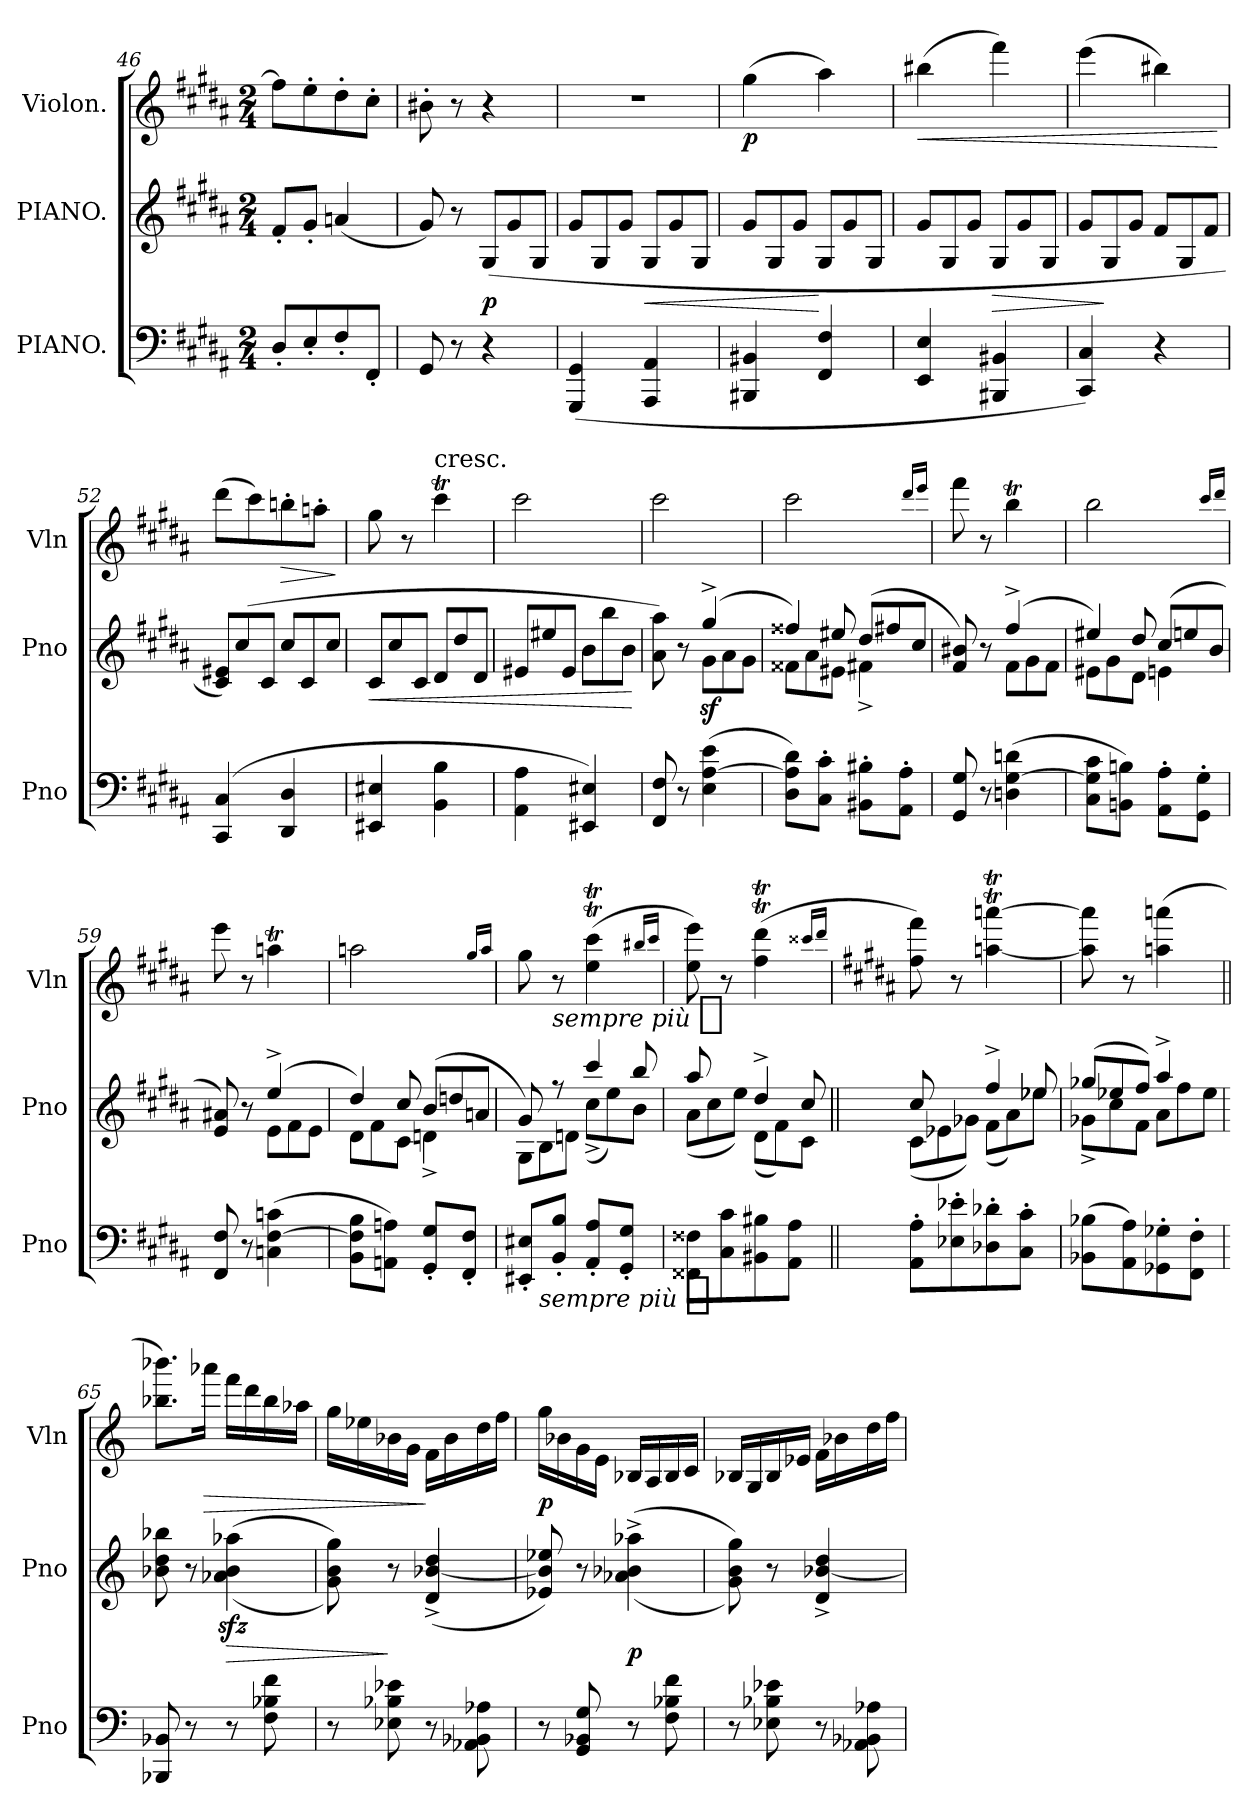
**kern	**dynam	**kern	**dynam	**kern	**dynam
*part3	*part3	*part2	*part2	*part1	*part1
*staff3	*staff3	*staff2	*staff2	*staff1	*staff1
*I"PIANO.	*	*I"PIANO.	*	*I"Violon.	*
*I'Pno	*	*I'Pno	*	*I'Vln	*
*clefF4	*	*clefG2	*	*clefG2	*
*k[f#c#g#d#a#]	*	*k[f#c#g#d#a#]	*	*k[f#c#g#d#a#]	*
*B:	*	*B:	*	*B:	*
*M2/4	*	*M2/4	*	*M2/4	*
=46	=46	=46	=46	=46	=46
8D#'/L	.	8f#'/L	.	8ff#\L]	.
8E'/	.	8g#'/J	.	8ee'\	.
8F#'/	.	(4an/	.	8dd#'\	.
8FF#'/J	.	.	.	8cc#'\J	.
=47	=47	=47	=47	=47	=47
8GG#/	.	8g#/)	.	8b#X'\	.
8r	.	8r	.	8r	.
*	*	*Xtuplet	*	*	*
4r	.	(>12G#/L	p	4r	.
.	.	12g#/	.	.	.
.	.	12G#/J	.	.	.
=48	=48	=48	=48	=48	=48
(4GGG#/ 4GG#/	.	12g#/L	.	2r	.
.	.	12G#/	.	.	.
.	.	12g#/J	.	.	.
!	!	!	!LO:HP:b	!	!
4AAA#/ 4AA#/	.	12G#/L	<	.	.
.	.	12g#/	.	.	.
.	.	12G#/J	.	.	.
=49	=49	=49	=49	=49	=49
4BBB#X/ 4BB#X/	.	12g#/L	.	(4gg#\	p
.	.	12G#/	.	.	.
.	.	12g#/J	.	.	.
4FF#/ 4F#/	.	12G#/L	[	4aa#\)	.
.	.	12g#/	.	.	.
.	.	12G#/J	.	.	.
=50	=50	=50	=50	=50	=50
!	!	!	!	!	!LO:HP:b
4EE/ 4E/	.	12g#/L	.	(4bb#X\	<
.	.	12G#/	.	.	.
.	.	12g#/J	.	.	.
!	!	!	!LO:HP:b	!	!
4BBB#X/ 4BB#X/	.	12G#/L	>	4fff#\)	.
.	.	12g#/	.	.	.
.	.	12G#/J	.	.	.
=51	=51	=51	=51	=51	=51
4CC#/ 4C#/)	.	12g#/L	.	(4eee\	.
.	.	12G#/	]	.	.
.	.	12g#/J	.	.	.
4r	.	12f#/L	.	4bb#X\)	.
.	.	12G#/	.	.	.
.	.	12f#/J	.	.	.
.	.	.	.	.	[
=52	=52	=52	=52	=52	=52
(4CC#/ 4C#/	.	12c#/ 12e#X/L)	.	(8ddd#\L	.
.	.	(12cc#/	.	.	.
.	.	.	.	8ccc#\)	.
.	.	12c#/J	.	.	.
!	!	!	!	!	!LO:HP:b
4DD#/ 4D#/	.	12cc#/L	.	8bbn'\	>
.	.	12c#/	.	.	.
.	.	.	.	8aan'\J	.
.	.	12cc#/J	.	.	.
.	.	.	.	.	]
=53	=53	=53	=53	=53	=53
!	!	!	!LO:HP:b	!	!
4EE#X/ 4E#X/	.	12c#/L	<	8gg#\	.
.	.	12cc#/	.	.	.
.	.	.	.	8r	.
.	.	12c#/J	.	.	.
!	!	!	!	!LO:TX:t=cresc.	!
4BB\ 4B\	.	12d#/L	.	4ccc#T\	.
.	.	12dd#/	.	.	.
.	.	12d#/J	.	.	.
=54	=54	=54	=54	=54	=54
4AA#\ 4A#\	.	12e#X/L	.	2ccc#\	.
.	.	12ee#X/	.	.	.
.	.	12e#/J	.	.	.
4EE#X/ 4E#X/)	.	12b\L	.	.	.
.	.	12bb\	.	.	.
.	.	12b\J	.	.	.
.	.	.	[	.	.
=55	=55	=55	=55	=55	=55
*	*	*^	*	*	*
8FF#/ 8F#/	.	8a#\ 8aa#\)	4ryy	.	2ccc#\	.
8r	.	8r	.	.	.	.
(4E\ [4A#\ 4e\	.	(4gg#^/	12g#z\L	.	.	.
.	.	.	12a#\	.	.	.
.	.	.	12g#\J	.	.	.
=56	=56	=56	=56	=56	=56	=56
8D#\ 8A#]\ 8d#\L)	.	6ff##X/)	12f##X\L	.	2ccc#\	.
.	.	.	12a#\	.	.	.
8C#'\ 8c#'\J	.	.	.	.	.	.
.	.	12ee#X/	12e#X\J	.	.	.
8BB#X'\ 8B#X'\L	.	(12dd#/L	4f#X^\	.	.	.
.	.	12ff#X/	.	.	.	.
8AA#'\ 8A#'\J	.	.	.	.	.	.
.	.	12cc#/J	.	.	.	.
.	.	.	.	.	16qqddd#/LL	.
.	.	.	.	.	16qqeee/JJ	.
=57	=57	=57	=57	=57	=57	=57
8GG#/ 8G#/	.	8f#/ 8b#X/)	4ryy	.	8fff#TTT\	.
8r	.	8r	.	.	8r	.
(4Dn\ [4G#\ 4dn\	.	(4ff#^/	12f#\L	.	4bbT\	.
.	.	.	12g#\	.	.	.
.	.	.	12f#\J	.	.	.
=58	=58	=58	=58	=58	=58	=58
8C#\ 8G#]\ 8c#\L	.	6ee#X/)	12e#X\L	.	2bb\	.
.	.	.	12g#\	.	.	.
8BBn\ 8Bn\J)	.	.	.	.	.	.
.	.	12dd#/	12d#\J	.	.	.
8AA#'\ 8A#'\L	.	(12cc#/L	4en\	.	.	.
.	.	12een/	.	.	.	.
8GG#'\ 8G#'\J	.	.	.	.	.	.
.	.	12b/J	.	.	.	.
.	.	.	.	.	16qqccc#/LL	.
.	.	.	.	.	16qqddd#/JJ	.
=59	=59	=59	=59	=59	=59	=59
8FF#/ 8F#/	.	8e/ 8a#X/)	4ryy	.	8eeeTTT\	.
8r	.	8r	.	.	8r	.
(4Cn\ [4F#\ 4cn\	.	(4ee^/	12e\L	.	4aanT\	.
.	.	.	12f#\	.	.	.
.	.	.	12e\J	.	.	.
=60	=60	=60	=60	=60	=60	=60
8BB\ 8F#]\ 8B\L	.	6dd#/)	12d#\L	.	2aan\	.
.	.	.	12f#\	.	.	.
8AAn\ 8An\J)	.	.	.	.	.	.
.	.	12cc#/	12c#\J	.	.	.
8GG#'/ 8G#'/L	.	(12b/L	4dn^\	.	.	.
.	.	12ddn/	.	.	.	.
8FF#'/ 8F#'/J	.	.	.	.	.	.
.	.	12an/J	.	.	.	.
.	.	.	.	.	16qqgg#/LL	.
.	.	.	.	.	16qqaa/JJ	.
=61	=61	=61	=61	=61	=61	=61
*^	*	*	*	*	*	*
8EE#X'/ 8E#X'/L	12ryy	.	8g#/)	12G#\L	.	8gg#TTT\	.
!	!	!LO:DY:b:t=sempre più %s	!	!	!	!	!
.	3ryy	f	.	12B\	.	.	.
!	!	!	!	!	!	!	!LO:DY:b:t=sempre più %s
8BB'/ 8B'/J	.	.	8r	.	.	8r	f
.	.	.	.	12dn\J	.	.	.
8AA#'/ 8A#'/L	.	.	6ccc#/	(12cc#^\L	.	(4eeT\ 4ccc#T\	.
.	.	.	.	12ee\)	.	.	.
8GG#'/ 8G#'/J	.	.	.	.	.	.	.
.	12ryy	.	12bb/	12b\J	.	.	.
.	.	.	.	.	.	16qqbb#X/LL	.
.	.	.	.	.	.	16qqccc#/JJ	.
*v	*v	*	*	*	*	*	*
=62	=62	=62	=62	=62	=62	=62
8FF##X\ 8F##X\L	.	8aa#/	(12a#\L	.	8ee\ 8eee\)	.
.	.	.	12cc#\	.	.	.
8C#\ 8c#\	.	8ryy	.	.	8r	.
.	.	.	12ee\J)	.	.	.
8BB#X\ 8B#X\	.	6dd#^/	(12d#\L	.	(4ff#T\ 4ddd#T\	.
.	.	.	12f#\)	.	.	.
8AA#\ 8A#\J	.	.	.	.	.	.
.	.	12cc#/	12c#\J	.	.	.
.	.	.	.	.	16qqccc##X/LL	.
.	.	.	.	.	16qqddd#/JJ	.
=63||	=63	=63||	=63||	=63	=63	=63
*k[]	*	*k[]	*	*	*	*
8AA'\ 8A'\L	.	8cc/	(12c\L	.	8ff#\ 8fff#\)	.
.	.	.	12e-X\	.	.	.
8E-X'\ 8e-X'\	.	8ryy	.	.	8r	.
.	.	.	12g-X\J)	.	.	.
8D-X'\ 8d-X'\	.	6ff^/	(12f\L	.	[4aanT\ [4aaanT\	.
.	.	.	12a\)	.	.	.
8C'\ 8c'\J	.	.	.	.	.	.
.	.	12ee-X/	12ee-X\J	.	.	.
=64	=64	=64	=64	=64	=64	=64
(8BB-X\ 8B-X\L	.	(12gg-X/L	12g-X^\L	.	8aan]TTT\ 8aaan]TTT\	.
.	.	12ee-X/	12cc\	.	.	.
8AA\ 8A\)	.	.	.	.	8r	.
.	.	12ff/J)	12f\J	.	.	.
8GG-X'\ 8G-X'\	.	4aa^/	12a\L	.	(4aa\ 4aaa\	.
.	.	.	12ff\	.	.	.
8FF'\ 8F'\J	.	.	.	.	.	.
.	.	.	12ee-\J	.	.	.
*	*	*v	*v	*	*	*
=65	=65||	=65	=65||	=65||	=65||
*	*	*	*	*k[]	*
8BBB-X/ 8BB-X/	.	8b-X\ 8dd\ 8bb-X\	.	8.bb-X\ 8.bbb-X\L)	.
8r	.	8r	.	.	.
!	!	!	!	!	!LO:HP:b
.	.	.	.	16aaa-X\Jk	>
!	!	!	!LO:HP:b	!	!
8r	.	(<(>4a-Xzz>\ 4b-zz>\ 4aa-Xzz>\	>	16fff\LL	.
.	.	.	.	16ddd\	.
8F\ 8B-X\ 8f\	.	.	.	16bb-\	.
.	.	.	.	16aa-X\JJ	.
=66	=66	=66	=66	=66	=66
8r	.	8g\ 8b\ 8gg\))	.	16gg\LL	.
.	.	.	.	16ee-X\	.
8E-X\ 8B-X\ 8e-X\	.	8r	]	16b-X\	.
.	.	.	.	16g\JJ	.
8r	.	(>4d^>/ [4b-X^>/ 4dd^>/	.	16f\LL	]
.	.	.	.	16b-\	.
8AA-X\ 8BB-X\ 8A-X\	.	.	.	16dd\	.
.	.	.	.	16ff\JJ	.
=67	=67	=67	=67	=67	=67
8r	.	8e-X/ 8b-]/ 8ee-X/)	.	16gg\LL	p
.	.	.	.	16b-X\	.
8GG/ 8BB-X/ 8G/	.	8r	.	16g\	.
.	.	.	.	16e\JJ	.
8r	.	(<(>4a-X^\ 4b-X^\ 4aa-X^\	p	16B-X/LL	.
.	.	.	.	16A/	.
8F\ 8B-X\ 8f\	.	.	.	16B-/	.
.	.	.	.	16c/JJ	.
=68	=68	=68	=68	=68	=68
8r	.	8g\ 8b\ 8gg\))	.	16B-X/LL	.
.	.	.	.	16G/	.
8E-X\ 8B-X\ 8e-X\	.	8r	.	16B-/	.
.	.	.	.	16e-X/JJ	.
8r	.	4d^>/ [4b-X^>/ 4dd^>/	.	16f\LL	.
.	.	.	.	16b-X\	.
8AA-X\ 8BB-X\ 8A-X\	.	.	.	16dd\	.
.	.	.	.	16ff\JJ	.
=	=	=	=	=	=
*-	*-	*-	*-	*-	*-
